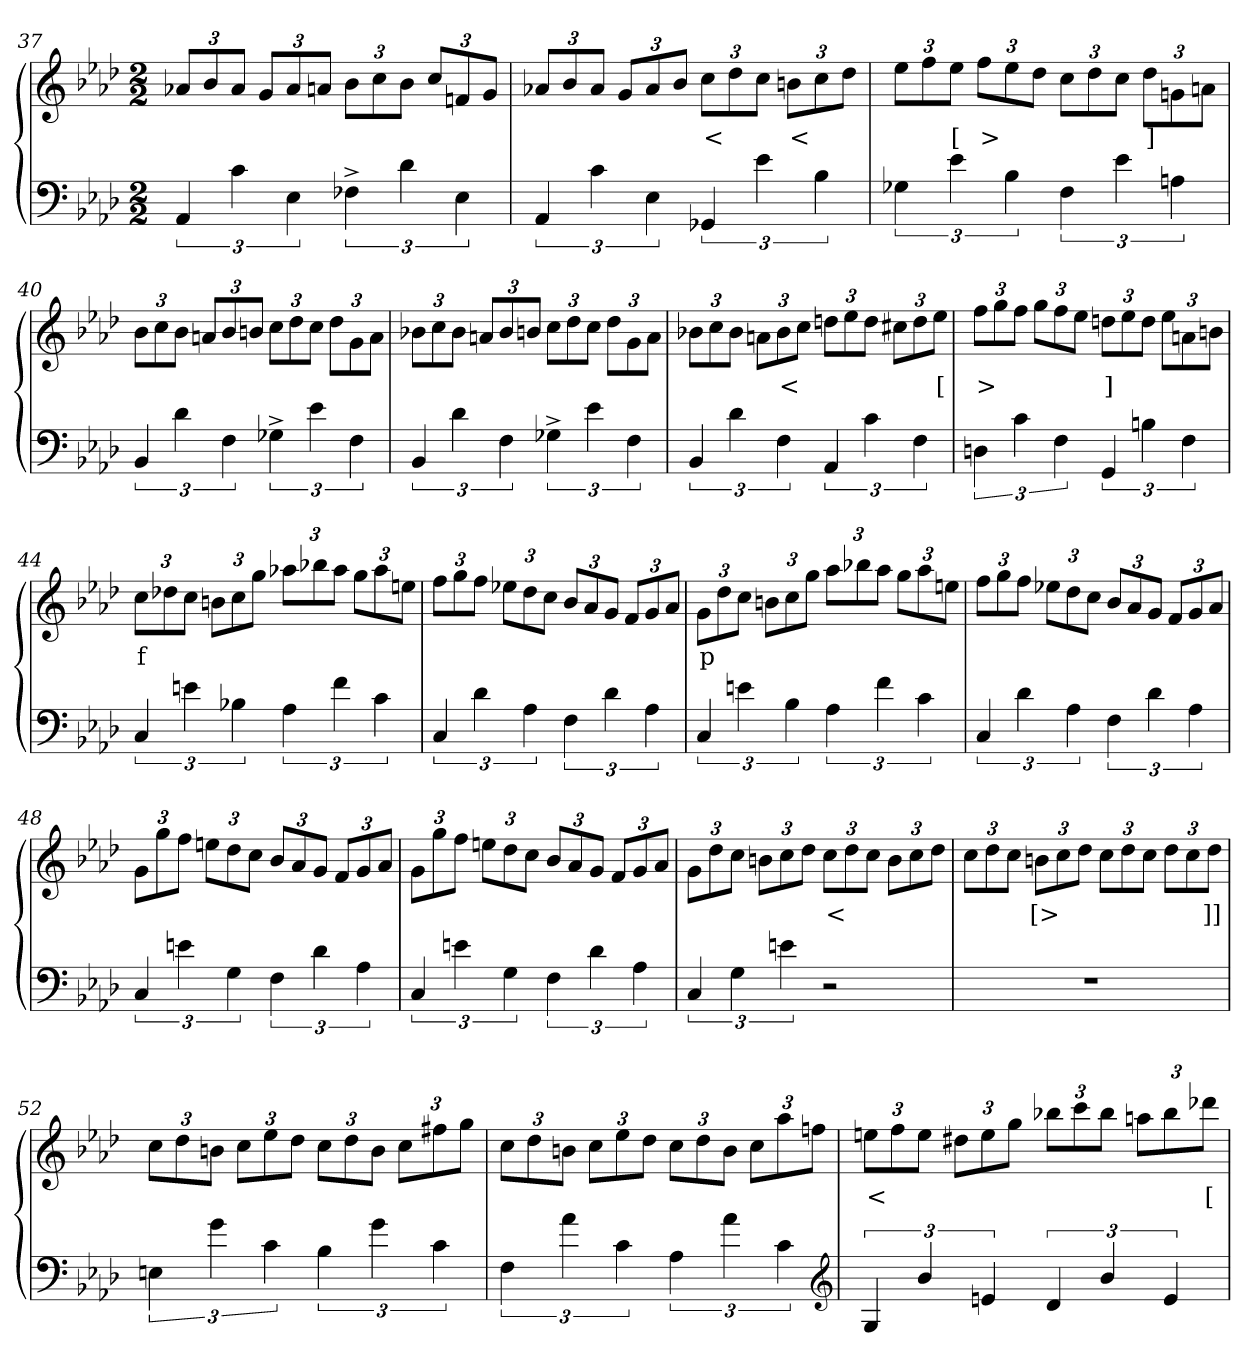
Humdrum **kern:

**kern	**kern	**text
*part2	*part1	*part1
*staff2	*staff1	*staff1
*clefF4	*clefG2	*
*k[b-e-a-d-]	*k[b-e-a-d-]	*
*M2/2	*M2/2	*
=37	=37	=37
6AA-	12a-XL	.
.	12b-	.
6c	12a-J	.
.	12gL	.
6E-	12a-	.
.	12anJ	.
6F-X^>	12b-L	.
.	12cc	.
6d-	12b-J	.
.	12ccL	.
6E-	12fn	.
.	12gJ	.
=38	=38	=38
6AA-	12a-XL	.
.	12b-	.
6c	12a-J	.
.	12gL	.
6E-	12a-	.
.	12b-J	.
6GG-X	12ccL	<
.	12dd-	.
6e-	12ccJ	.
.	12bnL	<
6B-	12cc	.
.	12dd-J	.
=39	=39	=39
6G-X	12ee-L	.
.	12ff	.
6e-	12ee-J	[
.	12ffL	>
6B-	12ee-	.
.	12dd-J	.
6F	12ccL	.
.	12dd-	.
6e-	12ccJ	.
.	12dd-L	]
6An	12gn	.
.	12anJ	.
=40	=40	=40
6BB-	12b-L	.
.	12cc	.
6d-	12b-J	.
.	12anL	.
6F	12b-	.
.	12bnJ	.
6G-X^>	12ccL	.
.	12dd-	.
6e-	12ccJ	.
.	12dd-L	.
6F	12g	.
.	12aJ	.
=41	=41	=41
6BB-	12b-XL	.
.	12cc	.
6d-	12b-J	.
.	12anL	.
6F	12b-	.
.	12bnJ	.
6G-X^>	12ccL	.
.	12dd-	.
6e-	12ccJ	.
.	12dd-L	.
6F	12g	.
.	12aJ	.
=42	=42	=42
6BB-	12b-XL	.
.	12cc	.
6d-	12b-J	.
.	12anL	.
6F	12b-	<
.	12ccJ	.
6AA-	12ddnL	.
.	12ee-	.
6c	12ddJ	.
.	12cc#XL	.
6F	12dd	.
.	12ee-J	[
=43	=43	=43
6Dn	12ffL	>
.	12gg	.
6c	12ffJ	.
.	12ggL	.
6F	12ff	.
.	12ee-J	.
6GG	12ddnL	]
.	12ee-	.
6Bn	12ddJ	.
.	12ee-L	.
6F	12an	.
.	12bnJ	.
=44	=44	=44
6C	12ccL	f
.	12dd-X	.
6en	12ccJ	.
.	12bnL	.
6B-X	12cc	.
.	12ggJ	.
6A-	12aa-XL	.
.	12bb-X	.
6f	12aa-J	.
.	12ggL	.
6c	12aa-	.
.	12eenJ	.
=45	=45	=45
6C	12ffL	.
.	12gg	.
6d-	12ffJ	.
.	12ee-XL	.
6A-	12dd-	.
.	12ccJ	.
6F	12b-L	.
.	12a-	.
6d-	12gJ	.
.	12fL	.
6A-	12g	.
.	12a-J	.
=46	=46	=46
6C	12gL	p
.	12dd-	.
6en	12ccJ	.
.	12bnL	.
6B-	12cc	.
.	12ggJ	.
6A-	12aa-L	.
.	12bb-X	.
6f	12aa-J	.
.	12ggL	.
6c	12aa-	.
.	12eenJ	.
=47	=47	=47
6C	12ffL	.
.	12gg	.
6d-	12ffJ	.
.	12ee-XL	.
6A-	12dd-	.
.	12ccJ	.
6F	12b-L	.
.	12a-	.
6d-	12gJ	.
.	12fL	.
6A-	12g	.
.	12a-J	.
=48	=48	=48
6C	12gL	.
.	12gg	.
6en	12ffJ	.
.	12eenL	.
6G	12dd-	.
.	12ccJ	.
6F	12b-L	.
.	12a-	.
6d-	12gJ	.
.	12fL	.
6A-	12g	.
.	12a-J	.
=49	=49	=49
6C	12gL	.
.	12gg	.
6en	12ffJ	.
.	12eenL	.
6G	12dd-	.
.	12ccJ	.
6F	12b-L	.
.	12a-	.
6d-	12gJ	.
.	12fL	.
6A-	12g	.
.	12a-J	.
=50	=50	=50
6C	12gL	.
.	12dd-	.
6G	12ccJ	.
.	12bnL	.
6en	12cc	.
.	12dd-J	.
2r	12ccL	<
.	12dd-	.
.	12ccJ	.
.	12bL	.
.	12cc	.
.	12dd-J	.
=51	=51	=51
1r	12ccL	.
.	12dd-	.
.	12ccJ	.
.	12bnL	[>
.	12cc	.
.	12dd-J	.
.	12ccL	.
.	12dd-	.
.	12ccJ	.
.	12dd-L	.
.	12cc	.
.	12dd-J	]]
=52	=52	=52
6En	12ccL	.
.	12dd-	.
6g	12bnJ	.
.	12ccL	.
6c	12ee-	.
.	12dd-J	.
6B-	12ccL	.
.	12dd-	.
6g	12bJ	.
.	12ccL	.
6c	12ff#X	.
.	12ggJ	.
=53	=53	=53
6F	12ccL	.
.	12dd-	.
6a-	12bnJ	.
.	12ccL	.
6c	12ee-	.
.	12dd-J	.
6A-	12ccL	.
.	12dd-	.
6a-	12bJ	.
.	12ccL	.
6c	12aa-	.
.	12ffnJ	.
*clefG2	*	*
=54	=54	=54
6G	12eenL	<
.	12ff	.
6b-/	12eeJ	.
.	12dd#XL	.
6en	12ee	.
.	12ggJ	.
6d-	12bb-XL	.
.	12ccc	.
6b-/	12bb-J	.
.	12aanL	.
6e	12bb-	.
.	12ddd-XJ	[
=	=	=
*-	*-	*-
